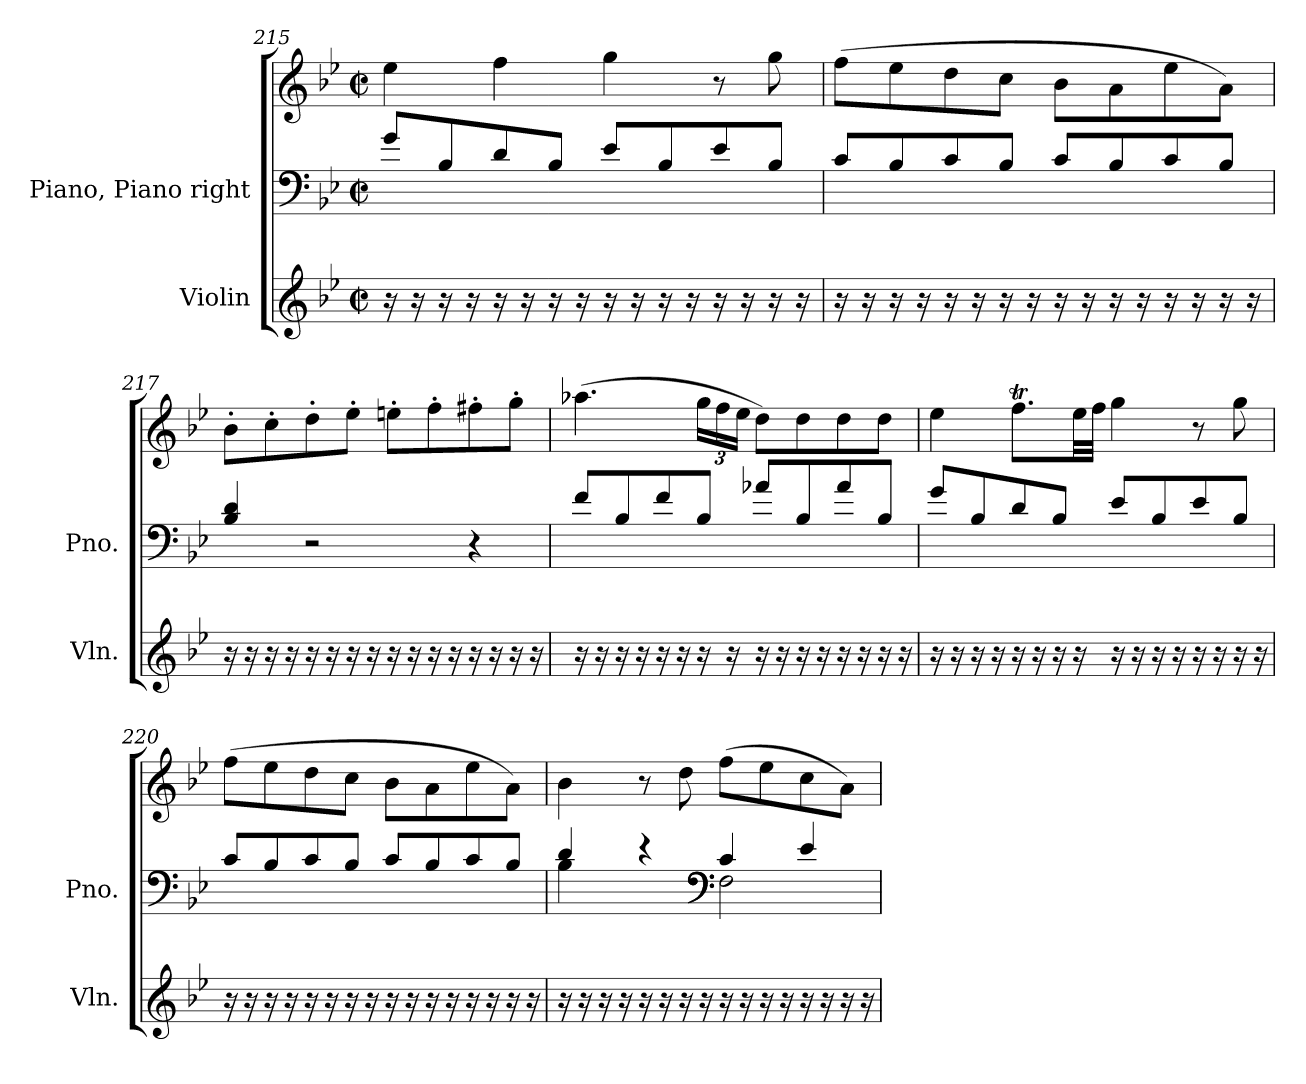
**kern	**kern	**kern
*part2	*part1	*part1
*staff3	*staff2	*staff1
*I"Violin	*I"Piano, Piano right	*
*I'Vln.	*I'Pno.	*
!!LO:PB:g=z
*clefG2	*clefF4	*clefG2
*k[b-e-]	*k[b-e-]	*k[b-e-]
*M2/2	*M2/2	*M2/2
*met(c|)	*met(c|)	*met(c|)
=215	=215	=215
16r	8g/L	4ee-\
16r	.	.
16r	8B-/	.
16r	.	.
16r	8d/	4ff\
16r	.	.
16r	8B-/J	.
16r	.	.
16r	8e-/L	4gg\
16r	.	.
16r	8B-/	.
16r	.	.
16r	8e-/	8r
16r	.	.
16r	8B-/J	8gg\
16r	.	.
=216	=216	=216
16r	8c/L	(>8ff\L
16r	.	.
16r	8B-/	8ee-\
16r	.	.
16r	8c/	8dd\
16r	.	.
16r	8B-/J	8cc\J
16r	.	.
16r	8c/L	8b-\L
16r	.	.
16r	8B-/	8a\
16r	.	.
16r	8c/	8ee-\
16r	.	.
16r	8B-/J	8a\J)
16r	.	.
!!LO:LB:g=z
=217	=217	=217
16r	4B-/ 4d/	8b-'\L
16r	.	.
16r	.	8cc'\
16r	.	.
16r	2r	8dd'\
16r	.	.
16r	.	8ee-'\J
16r	.	.
16r	.	8een'\L
16r	.	.
16r	.	8ff'\
16r	.	.
16r	4r	8ff#X'\
16r	.	.
16r	.	8gg'\J
16r	.	.
=218	=218	=218
16r	8f/L	(>4.aa-X\
16r	.	.
16r	8B-/	.
16r	.	.
16r	8f/	.
16r	.	.
*	*	*Xbrackettup
16r	8B-/J	24gg\LL
.	.	24ff\
16r	.	.
.	.	24ee-\JJ
16r	8a-X/L	8dd\L)
16r	.	.
16r	8B-/	8dd\
16r	.	.
16r	8a-/	8dd\
16r	.	.
16r	8B-/J	8dd\J
16r	.	.
!!LO:LB:g=z
=219	=219	=219
16r	8g/L	4ee-\
16r	.	.
16r	8B-/	.
16r	.	.
16r	8d/	8.ffT\L
16r	.	.
16r	8B-/J	.
16r	.	32ee-\LL
.	.	32ff\JJJ
16r	8e-/L	4gg\
16r	.	.
16r	8B-/	.
16r	.	.
16r	8e-/	8r
16r	.	.
16r	8B-/J	8gg\
16r	.	.
=220	=220	=220
16r	8c/L	(>8ff\L
16r	.	.
16r	8B-/	8ee-\
16r	.	.
16r	8c/	8dd\
16r	.	.
16r	8B-/J	8cc\J
16r	.	.
16r	8c/L	8b-\L
16r	.	.
16r	8B-/	8a\
16r	.	.
16r	8c/	8ee-\
16r	.	.
16r	8B-/J	8a\J)
16r	.	.
!!LO:PB:g=z
=221	=221	=221
*	*^	*
16r	4d/	4B-\	4b-\
16r	.	.	.
16r	.	.	.
16r	.	.	.
16r	4re	4ryy	8r
16r	.	.	.
16r	.	.	8dd\
16r	.	.	.
*	*clefF4	*	*
16r	4c/	2F\	(>8ff\L
16r	.	.	.
16r	.	.	8ee-\
16r	.	.	.
16r	4e-/	.	8cc\
16r	.	.	.
16r	.	.	8a\J)
16r	.	.	.
*	*v	*v	*
=	=	=
*-	*-	*-
